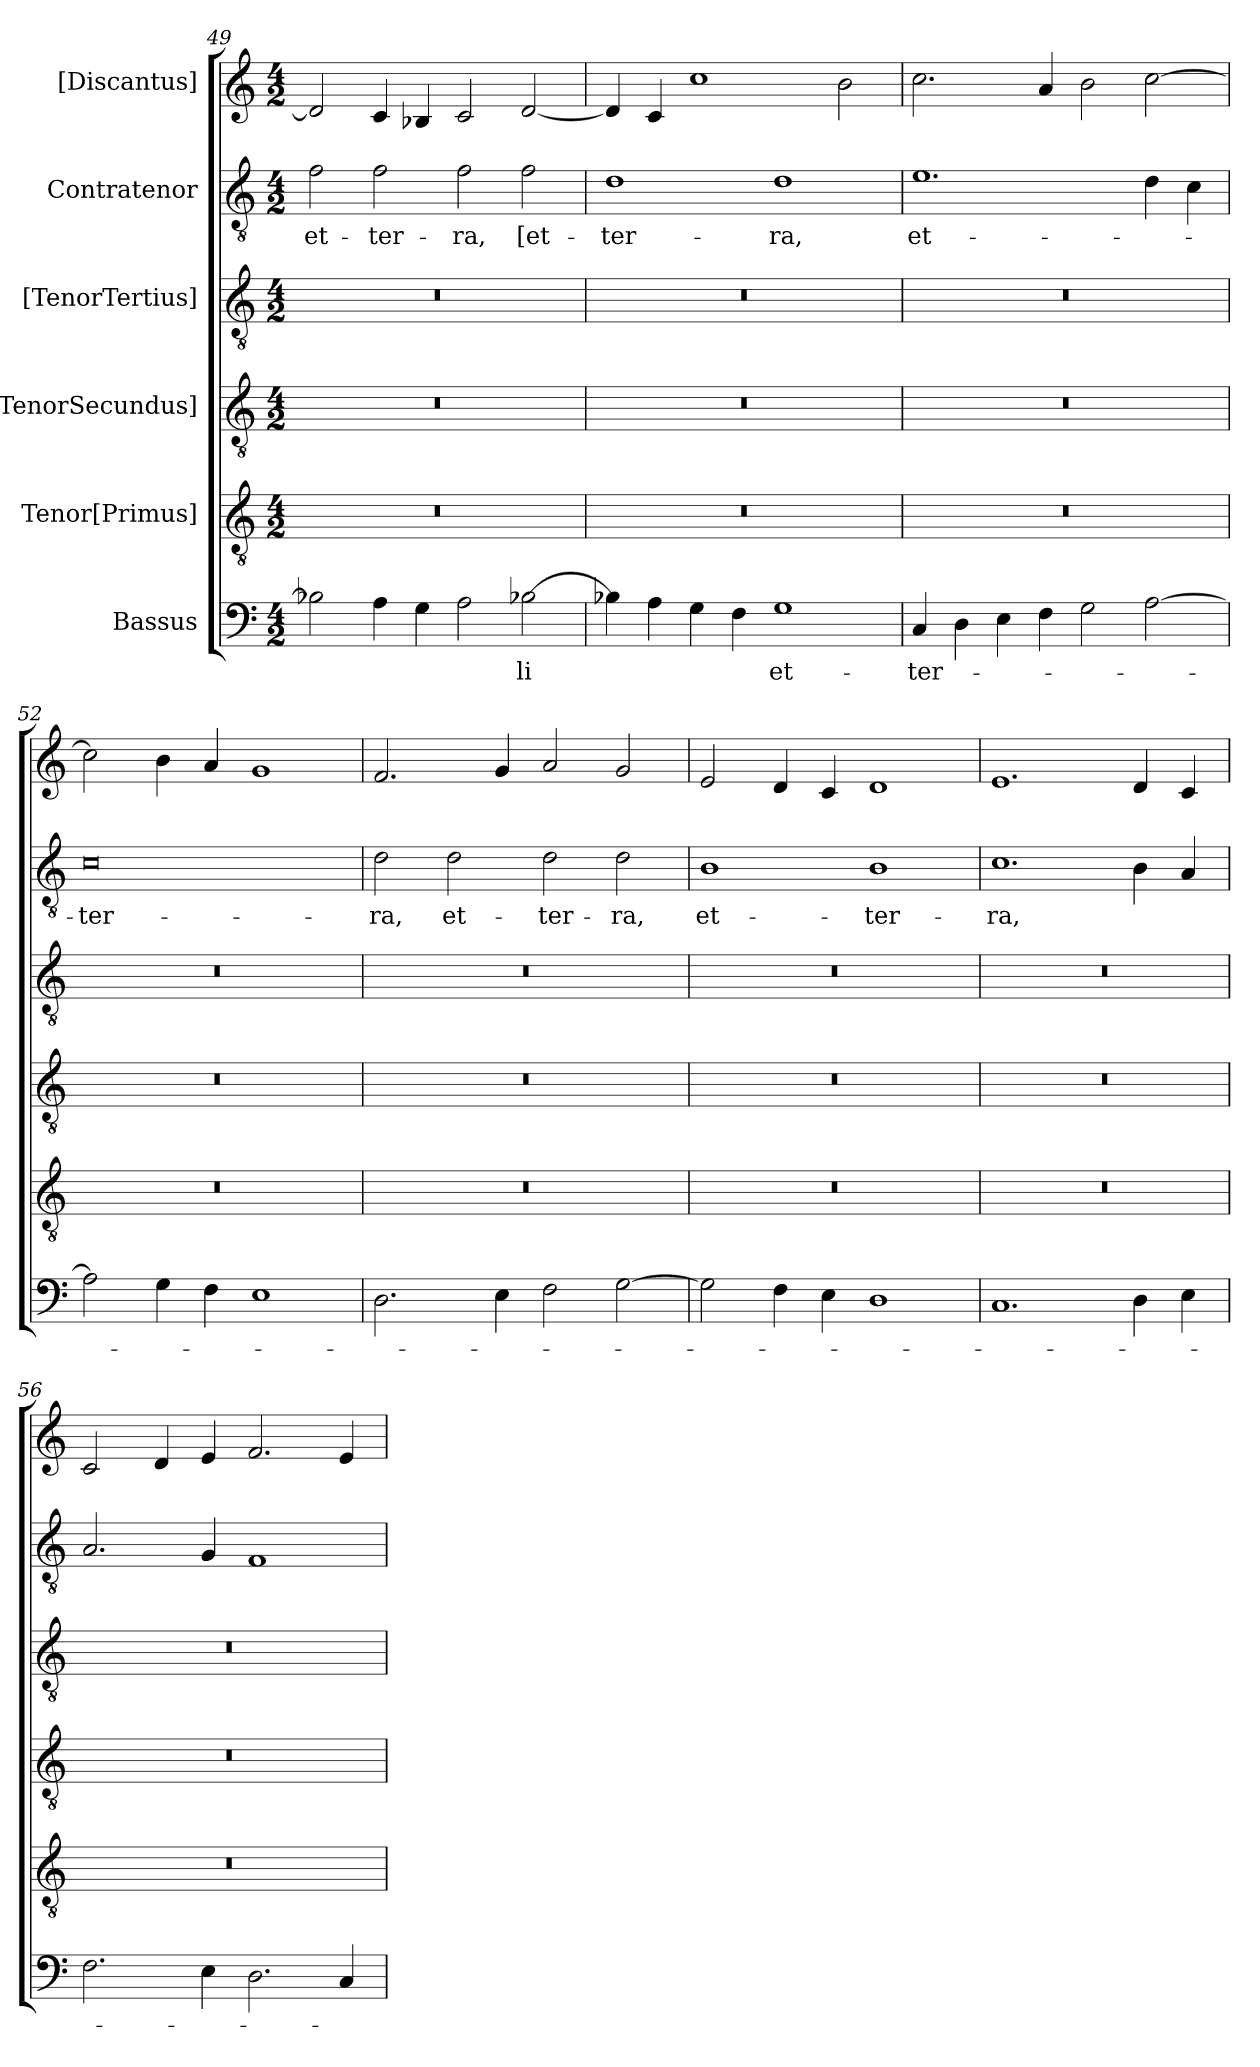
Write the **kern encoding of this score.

**kern	**text	**kern	**kern	**kern	**kern	**text	**kern
*part6	*part6	*part5	*part4	*part3	*part2	*part2	*part1
*staff6	*staff6	*staff5	*staff4	*staff3	*staff2	*staff2	*staff1
*I"Bassus	*	*I"Tenor[Primus]	*I"[TenorSecundus]	*I"[TenorTertius]	*I"Contratenor	*	*I"[Discantus]
*clefF4	*	*clefGv2	*clefGv2	*clefGv2	*clefGv2	*	*clefG2
*k[]	*	*k[]	*k[]	*k[]	*k[]	*	*k[]
*M4/2	*	*M4/2	*M4/2	*M4/2	*M4/2	*	*M4/2
=49	=49	=49	=49	=49	=49	=49	=49
2B-X\]	.	0r	0r	0r	2f\	et-	2d/]
4A\	.	.	.	.	2f\	ter-	4c/
4G\	.	.	.	.	.	.	4B-X/
2A\	.	.	.	.	2f\	-ra,	2c/
[2B-X\	-li	.	.	.	2f\	[et-	[2d/
=50	=50	=50	=50	=50	=50	=50	=50
4B-X\]	.	0r	0r	0r	1d\	ter-	4d/]
4A\	.	.	.	.	.	.	4c/
4G\	.	.	.	.	.	.	1cc\
4F\	.	.	.	.	.	.	.
1G\	et-	.	.	.	1d\	-ra,	.
.	.	.	.	.	.	.	2b\
=51	=51	=51	=51	=51	=51	=51	=51
4C/	ter-	0r	0r	0r	1.e\	et-	2.cc\
4D\	.	.	.	.	.	.	.
4E\	.	.	.	.	.	.	.
4F\	.	.	.	.	.	.	4a/
2G\	.	.	.	.	.	.	2b\
[2A\	.	.	.	.	4d\	.	[2cc\
.	.	.	.	.	4c\	.	.
=52	=52	=52	=52	=52	=52	=52	=52
2A\]	.	0r	0r	0r	0c\	ter-	2cc\]
4G\	.	.	.	.	.	.	4b\
4F\	.	.	.	.	.	.	4a/
1E\	.	.	.	.	.	.	1g/
=53	=53	=53	=53	=53	=53	=53	=53
2.D\	.	0r	0r	0r	2d\	-ra,	2.f/
.	.	.	.	.	2d\	et-	.
4E\	.	.	.	.	.	.	4g/
2F\	.	.	.	.	2d\	ter-	2a/
[2G\	.	.	.	.	2d\	-ra,	2g/
=54	=54	=54	=54	=54	=54	=54	=54
2G\]	.	0r	0r	0r	1B\	et-	2e/
4F\	.	.	.	.	.	.	4d/
4E\	.	.	.	.	.	.	4c/
1D\	.	.	.	.	1B\	ter-	1d/
=55	=55	=55	=55	=55	=55	=55	=55
1.C/	.	0r	0r	0r	1.c\	-ra,	1.e/
4D\	.	.	.	.	4B\	.	4d/
4E\	.	.	.	.	4A/	.	4c/
=56	=56	=56	=56	=56	=56	=56	=56
2.F\	.	0r	0r	0r	2.A/	.	2c/
.	.	.	.	.	.	.	4d/
4E\	.	.	.	.	4G/	.	4e/
2.D\	.	.	.	.	1F/	.	2.f/
4C/	.	.	.	.	.	.	4e/
=	=	=	=	=	=	=	=
*-	*-	*-	*-	*-	*-	*-	*-
